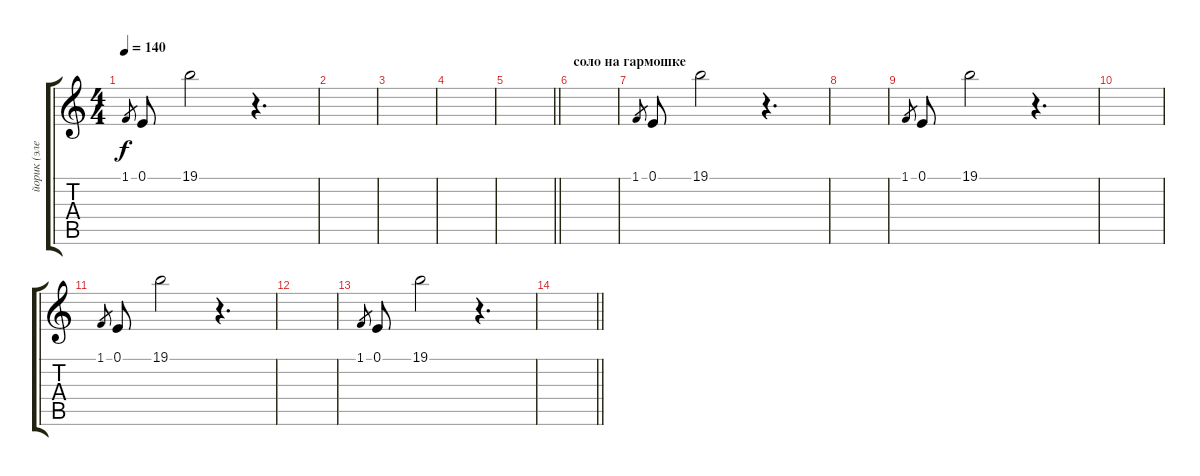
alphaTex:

\track ("йорик (электроника)" "йорик (эле") {instrument flute}
\staff {score tabs}
\tuning (E4 B3 G3 D3 A2 E2) {hide}
\ts (4 4)
\tempo 140
\clef g2
\ks c
1.1.8{gr dy f} 0.1.8 19.1.2 r.4{d} |
|
|
|
\barLineRight lightlight
|
\section ("" "соло на гармошке")
|
1.1.8{gr} 0.1.8 19.1.2 r.4{d} |
|
1.1.8{gr} 0.1.8 19.1.2 r.4{d} |
|
1.1.8{gr} 0.1.8 19.1.2 r.4{d} |
|
1.1.8{gr} 0.1.8 19.1.2 r.4{d} |
\barLineRight lightlight
